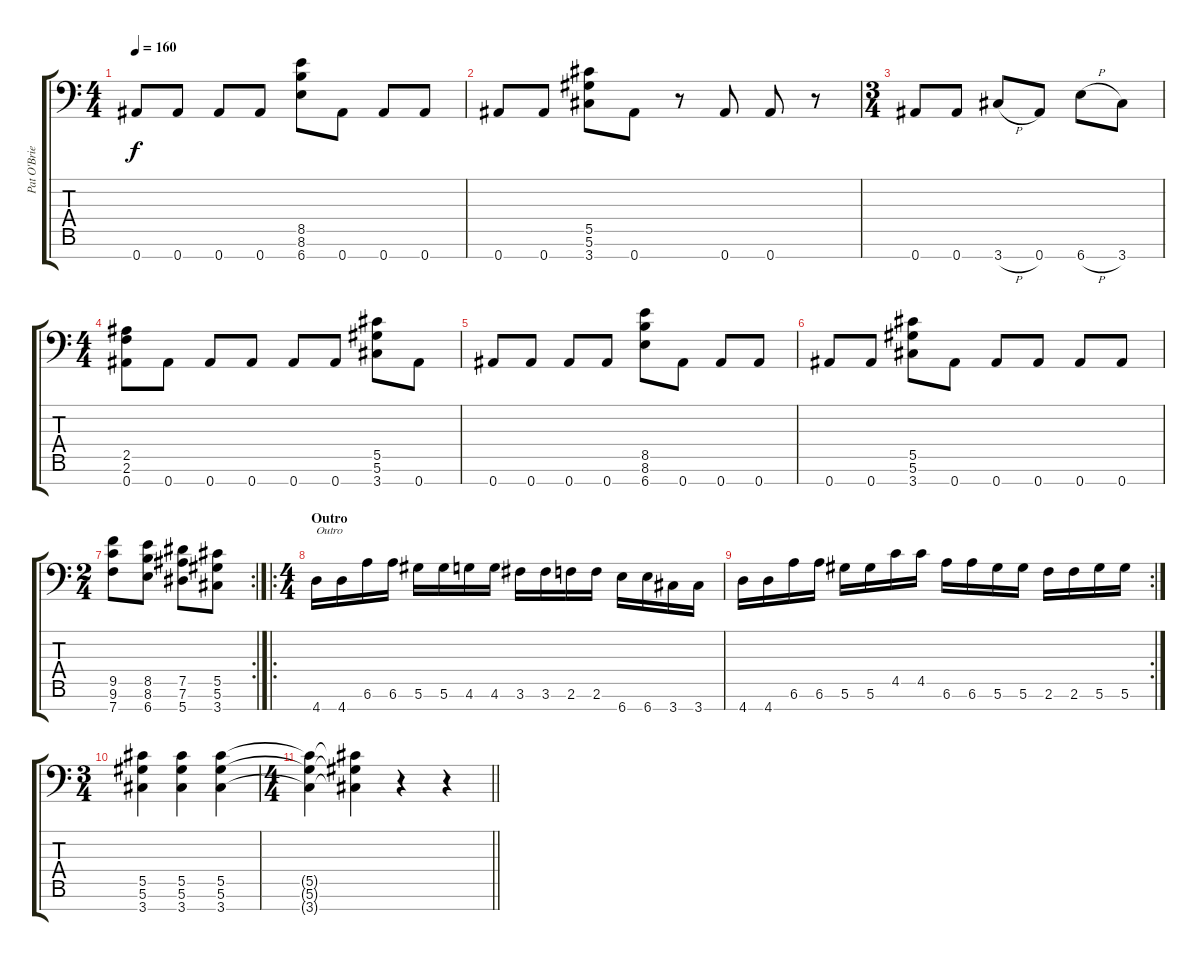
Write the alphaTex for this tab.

\track ("Pat O'Brien" "Pat O'Brie") {instrument distortionguitar}
\staff {score tabs}
\tuning (Eb4 Bb3 Gb3 Db3 Ab2 Eb2 Bb1) {hide}
\ts (4 4)
\tempo 160
\clef f4
\ks c
0.7.8{dy f} 0.7.8 0.7.8 0.7.8 (8.5 8.6 6.7).8 0.7.8 0.7.8 0.7.8 |
0.7.8 0.7.8 (5.5 5.6 3.7).8 0.7.8 r.8 0.7.8 0.7.8 r.8 |
\ts (3 4)
0.7.8 0.7.8 3.7{h}.8 0.7.8 6.7{h}.8 3.7.8 |
\ts (4 4)
(2.5 2.6 0.7).8 0.7.8 0.7.8 0.7.8 0.7.8 0.7.8 (5.5 5.6 3.7).8 0.7.8 |
0.7.8 0.7.8 0.7.8 0.7.8 (8.5 8.6 6.7).8 0.7.8 0.7.8 0.7.8 |
0.7.8 0.7.8 (5.5 5.6 3.7).8 0.7.8 0.7.8 0.7.8 0.7.8 0.7.8 |
\rc 2
\ts (2 4)
(9.5 9.6 7.7).8 (8.5 8.6 6.7).8 (7.5 7.6 5.7).8 (5.5 5.6 3.7).8 |
\ro
\ts (4 4)
\section ("" "Outro")
4.7.16{txt "Outro"} 4.7.16 6.6.16 6.6.16 5.6.16 5.6.16 4.6.16 4.6.16 3.6.16 3.6.16 2.6.16 2.6.16 6.7.16 6.7.16 3.7.16 3.7.16 |
\rc 2
4.7.16 4.7.16 6.6.16 6.6.16 5.6.16 5.6.16 4.5.16 4.5.16 6.6.16 6.6.16 5.6.16 5.6.16 2.6.16 2.6.16 5.6.16 5.6.16 |
\ts (3 4)
(5.5 5.6 3.7).4 (5.5 5.6 3.7).4 (5.5 5.6 3.7).4 |
\ts (4 4)
\barLineRight lightlight
(5.5{t} 5.6{t} 3.7{t}).4 (5.5{t} 5.6{t} 3.7{t}).4 r.4 r.4
